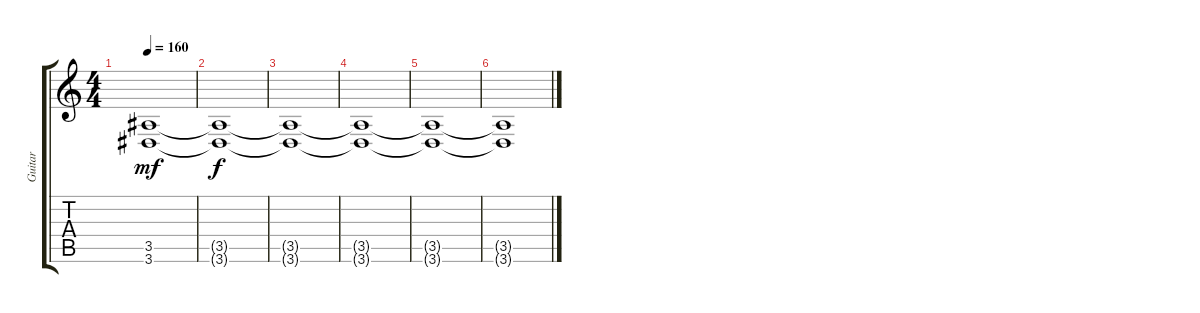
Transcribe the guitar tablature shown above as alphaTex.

\track ("Guitar" "Guitar") {instrument distortionguitar}
\staff {score tabs}
\tuning (D4 A3 F3 C3 G2 C2) {hide}
\ts (4 4)
\tempo 160
\clef g2
\ks c
(3.5 3.6).1{dy mf volume 7} |
(3.5{t} 3.6{t}).1{dy f} |
(3.5{t} 3.6{t}).1 |
(3.5{t} 3.6{t}).1 |
(3.5{t} 3.6{t}).1{volume 0} |
(3.5{t} 3.6{t}).1
